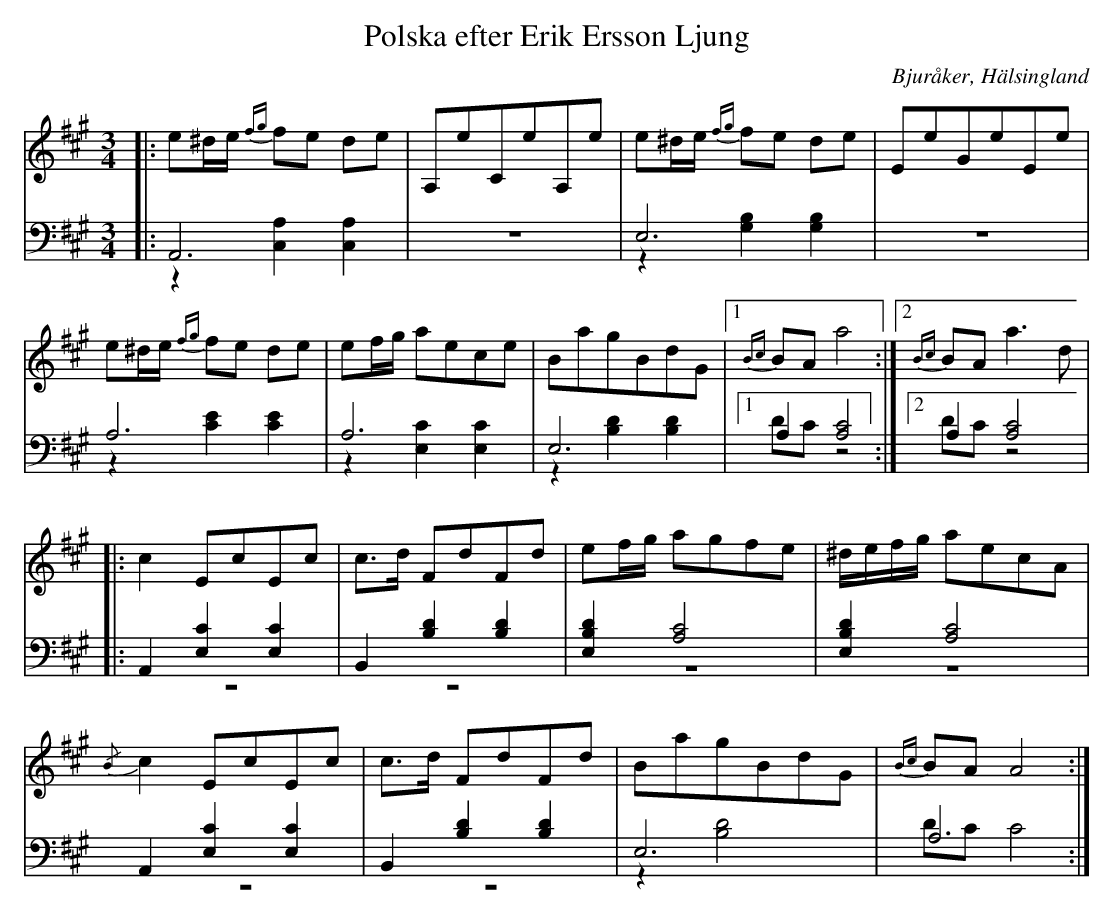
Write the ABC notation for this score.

X:1
T: Polska efter Erik Ersson Ljung
O: Bjuråker, Hälsingland
M: 3/4
L: 1/16
K: A
V:1
V:2
V:3 merge
V:1
|: e2^de {fg}f2e2 d2e2|A,2e2C2e2A,2e2|e2^de {fg}f2e2 d2e2|E2e2G2e2E2e2 |
e2^de {fg}f2e2 d2e2|e2fg a2e2c2e2|B2a2g2B2d2G2|1 {Bc}B2A2 a8:|2 {Bc}B2A2 a6 d2|
|:c4 E2c2E2c2|c2>d2 F2d2F2d2|e2fg a2g2f2e2|^defg a2e2c2A2|
{/B}c4 E2c2E2c2|c2>d2 F2d2F2d2|B2a2g2B2d2G2|{Bc}B2A2 A8:|
V:2 clef=bass
|: A,,12|z12|E,12|z12|
A,12|A,12|E,12|1 A,4 [A,8C8]:|2 A,4 [A,8C8]|
|:A,,4 [E,4C4]  [E,4C4]|B,,4 [B,4D4]  [B,4D4]|[E,4B,4D4] [A,8C8]|[E,4B,4D4] [A,8C8]|
A,,4 [E,4C4] [E,4C4]|B,,4 [B,4D4] [B,4D4]|E,12|A,12:|
V:3 clef=bass
|: z4 [C,4A,4] [C,4A,4]|z12|z4 [G,4B,4] [G,4B,4]|z12|
z4 [C4E4] [C4E4]|z4 [E,4C4]  [E,4C4]|z4 [B,4D4] [B,4D4]|1 D2C2 z8:|2 D2C2 z8|
|:z12|z12|z12|z12|
|:z12|z12|z4 [B,8D8]|D2C2 C8:|
